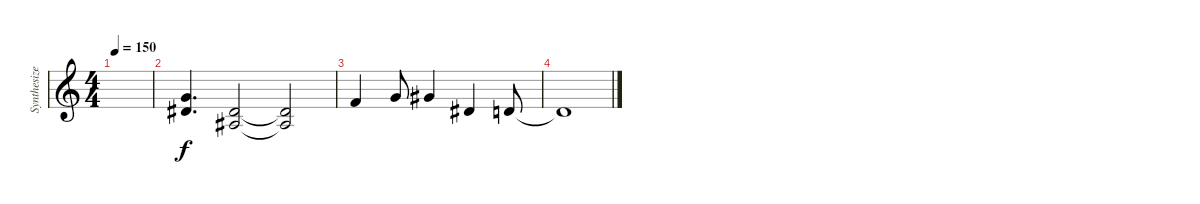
\track ("Synthesizer (Staff 1)" "Synthesize") {instrument lead7fifths}
\staff {score}
\tuning (E4 B3 G3 D3 A2 E2 B1) {hide}
\ts (4 4)
\tempo 150
\clef g2
\ks c
|
(3.1 4.2).4{d} (4.2 3.3).2 (4.2{t} 3.3{t}).2 |
1.1.4 3.1.8 4.1.4 4.2.4 3.2.8 |
3.2{t}.1
